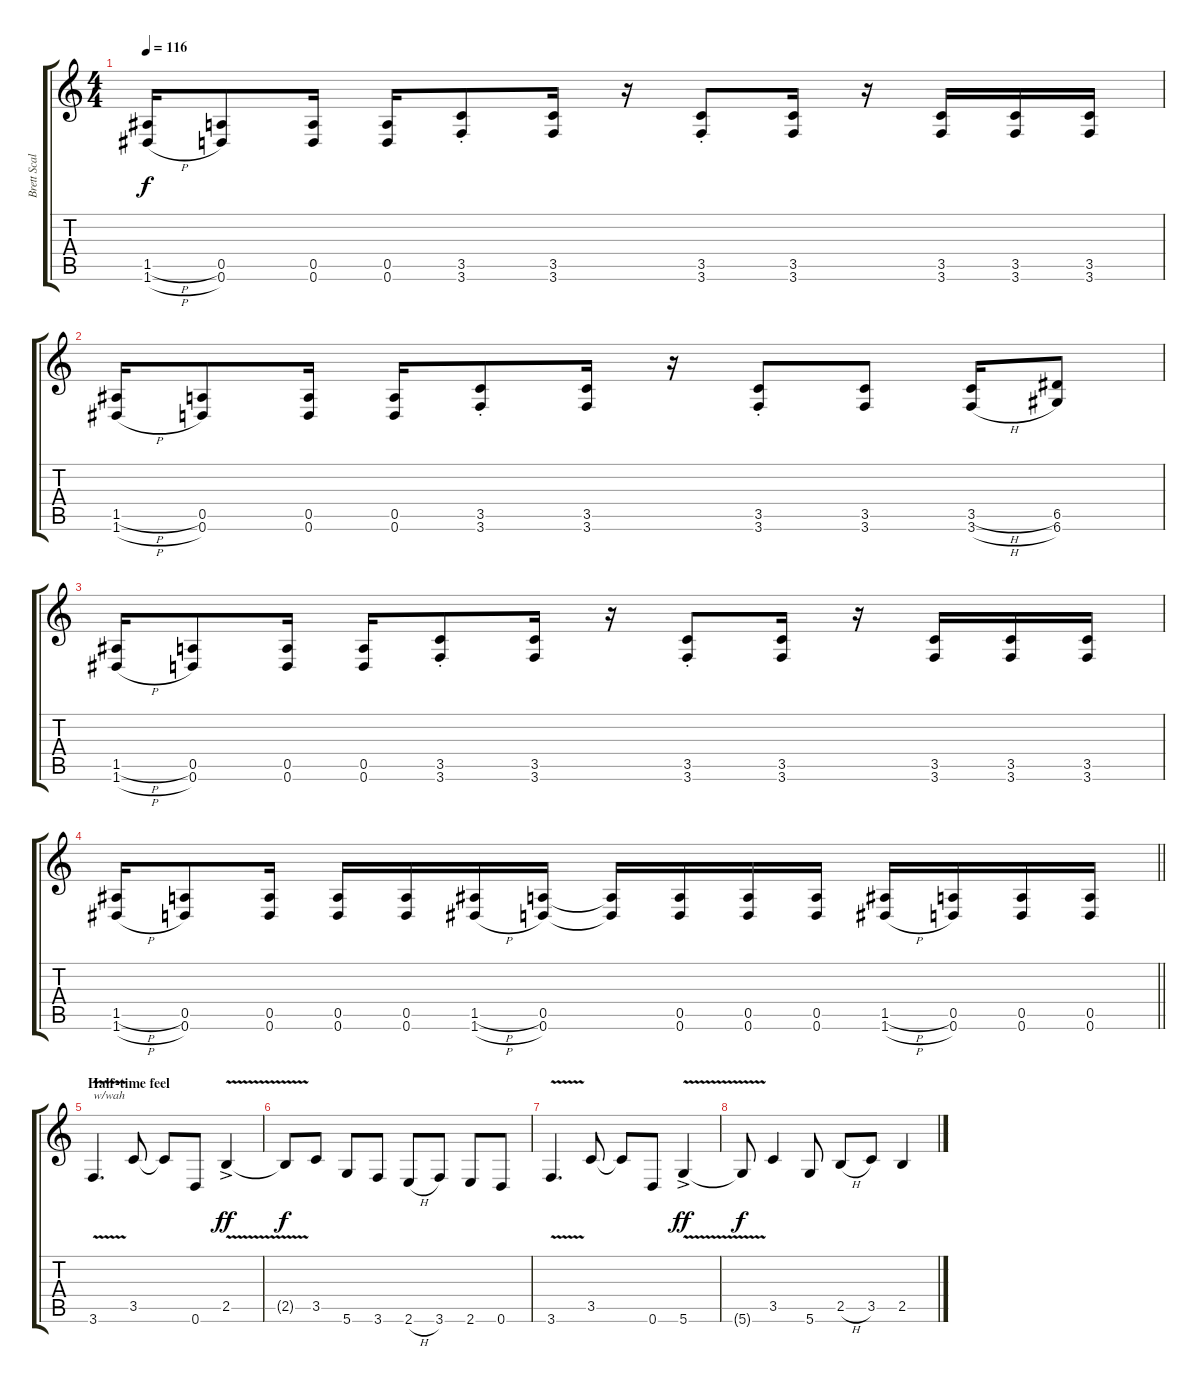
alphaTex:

\track ("Brett Scallions (Rhythm Guitar)" "Brett Scal") {instrument distortionguitar}
\staff {score tabs}
\tuning (E4 B3 G3 D3 A2 D2) {hide}
\ts (4 4)
\tempo 116
\clef g2
\ks c
(1.5{h} 1.6{h}).16{dy f} (0.5 0.6).8 (0.5 0.6).16 (0.5 0.6).16 (3.5{st} 3.6{st}).8 (3.5 3.6).16 r.16 (3.5{st} 3.6{st}).8 (3.5 3.6).16 r.16 (3.5 3.6).16 (3.5 3.6).16 (3.5 3.6).16 |
(1.5{h} 1.6{h}).16 (0.5 0.6).8 (0.5 0.6).16 (0.5 0.6).16 (3.5{st} 3.6{st}).8 (3.5 3.6).16 r.16 (3.5{st} 3.6{st}).8 (3.5 3.6).8 (3.5{h} 3.6{h}).16 (6.5 6.6).8 |
(1.5{h} 1.6{h}).16 (0.5 0.6).8 (0.5 0.6).16 (0.5 0.6).16 (3.5{st} 3.6{st}).8 (3.5 3.6).16 r.16 (3.5{st} 3.6{st}).8 (3.5 3.6).16 r.16 (3.5 3.6).16 (3.5 3.6).16 (3.5 3.6).16 |
\barLineRight lightlight
(1.5{h} 1.6{h}).16 (0.5 0.6).8 (0.5 0.6).16 (0.5 0.6).16 (0.5 0.6).16 (1.5{h} 1.6{h}).16 (0.5 0.6).16 (0.5{t} 0.6{t}).16 (0.5 0.6).16 (0.5 0.6).16 (0.5 0.6).16 (1.5{h} 1.6{h}).16 (0.5 0.6).16 (0.5 0.6).16 (0.5 0.6).16 |
\section ("" "Half-time feel")
3.6{v}.4{d txt "w/wah"} 3.5.8 3.5{t}.8 0.6.8 2.5{v ac}.4{dy ff} |
2.5{t}.8{dy f} 3.5.8 5.6.8 3.6.8 2.6{h}.8 3.6.8 2.6.8 0.6.8 |
3.6{v}.4{d} 3.5.8 3.5{t}.8 0.6.8 5.6{v ac}.4{dy ff} |
5.6{t}.8{dy f} 3.5.4 5.6.8 2.5{h}.8 3.5.8 2.5.4
